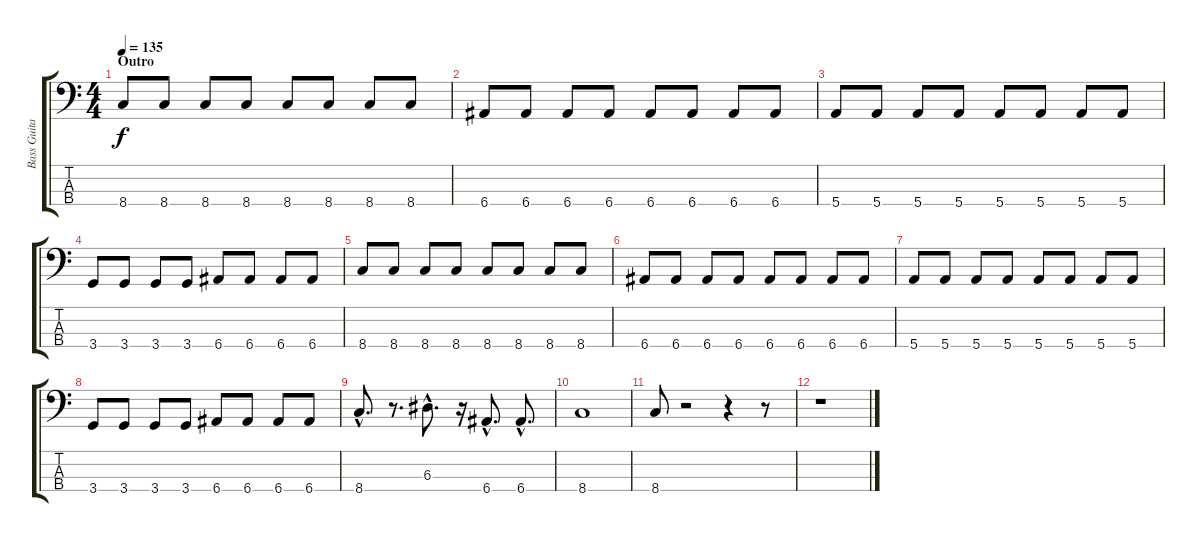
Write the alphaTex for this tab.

\track ("Bass Guitar" "Bass Guita") {instrument electricbasspick}
\staff {score tabs}
\tuning (G2 D2 A1 E1) {hide}
\ts (4 4)
\section ("" "Outro")
\tempo 135
\clef f4
\ks c
8.4.8{dy f} 8.4.8 8.4.8 8.4.8 8.4.8 8.4.8 8.4.8 8.4.8 |
6.4.8 6.4.8 6.4.8 6.4.8 6.4.8 6.4.8 6.4.8 6.4.8 |
5.4.8 5.4.8 5.4.8 5.4.8 5.4.8 5.4.8 5.4.8 5.4.8 |
3.4.8 3.4.8 3.4.8 3.4.8 6.4.8 6.4.8 6.4.8 6.4.8 |
8.4.8 8.4.8 8.4.8 8.4.8 8.4.8 8.4.8 8.4.8 8.4.8 |
6.4.8 6.4.8 6.4.8 6.4.8 6.4.8 6.4.8 6.4.8 6.4.8 |
5.4.8 5.4.8 5.4.8 5.4.8 5.4.8 5.4.8 5.4.8 5.4.8 |
3.4.8 3.4.8 3.4.8 3.4.8 6.4.8 6.4.8 6.4.8 6.4.8 |
8.4{hac}.8{d} r.8{d} 6.3{hac}.8{d} r.16 6.4{hac}.8{d} 6.4{hac}.8{d} |
8.4.1 |
8.4.8 r.2 r.4 r.8 |
r.1
